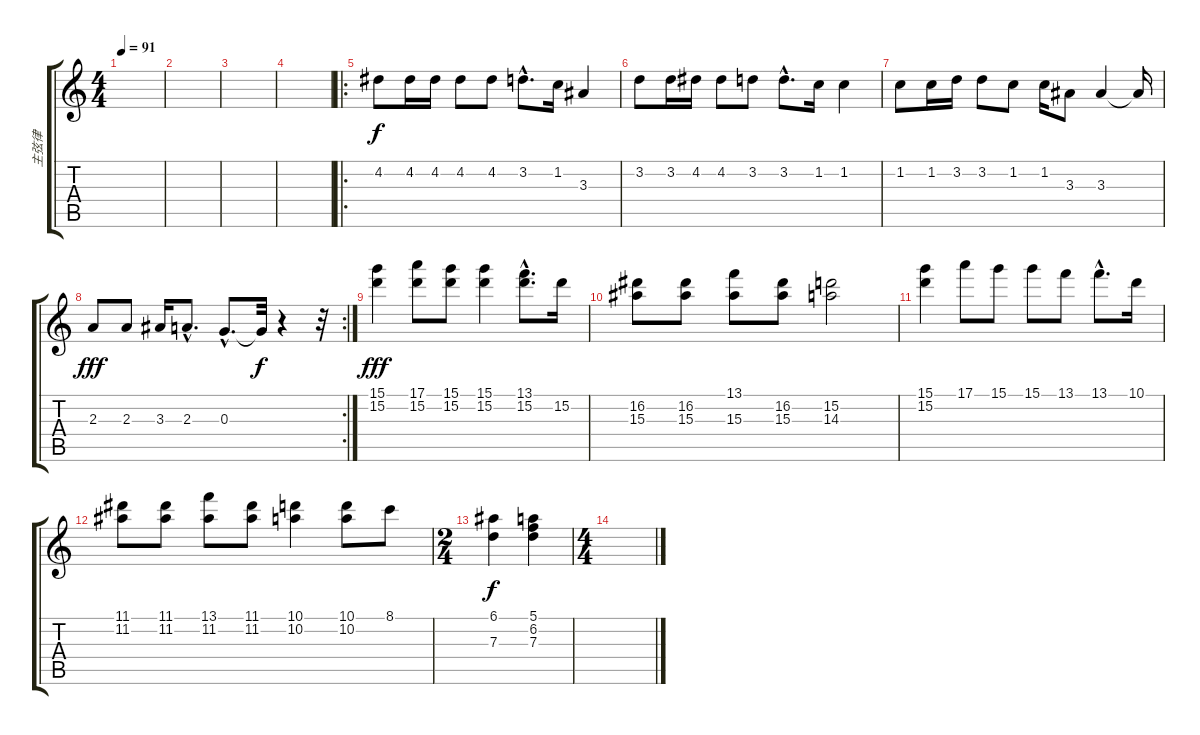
\track ("主弦律" "主弦律") {instrument overdrivenguitar}
\staff {score tabs}
\tuning (E4 B3 G3 D3 A2 E2) {hide}
\ts (4 4)
\tempo 91
\clef g2
\ks c
|
|
|
|
\ro
4.2.8 4.2.16 4.2.16 4.2.8 4.2.8 3.2{hac}.8{d} 1.2.16 3.3.4 |
3.2.8 3.2.16 4.2.16 4.2.8 3.2.8 3.2{hac}.8{d} 1.2.16 1.2.4 |
1.2.8 1.2.16 3.2.16 3.2.8 1.2.8 1.2.16 3.3.8 3.3.4 3.3{t}.16{dy f} |
\rc 2
2.3.8{dy fff} 2.3.8 3.3.16 2.3{hac}.8{d} 0.3{hac}.8{d} 0.3{t}.32{dy f} r.4 r.32 |
(15.1 15.2).4{dy fff} (17.1 15.2).8 (15.1 15.2).8 (15.1 15.2).4 (13.1{hac} 15.2{hac}).8{d} 15.2.16 |
(16.2 15.3).8 (16.2 15.3).8 (13.1 15.3).8 (16.2 15.3).8 (15.2 14.3).2 |
(15.1 15.2).4 17.1.8 15.1.8 15.1.8 13.1.8 13.1{hac}.8{d} 10.1.16 |
(11.1 11.2).8 (11.1 11.2).8 (13.1 11.2).8 (11.1 11.2).8 (10.1 10.2).4 (10.1 10.2).8 8.1.8 |
\ts (2 4)
(6.1 7.3).4{dy f} (5.1 6.2 7.3).4 |
\ts (4 4)
